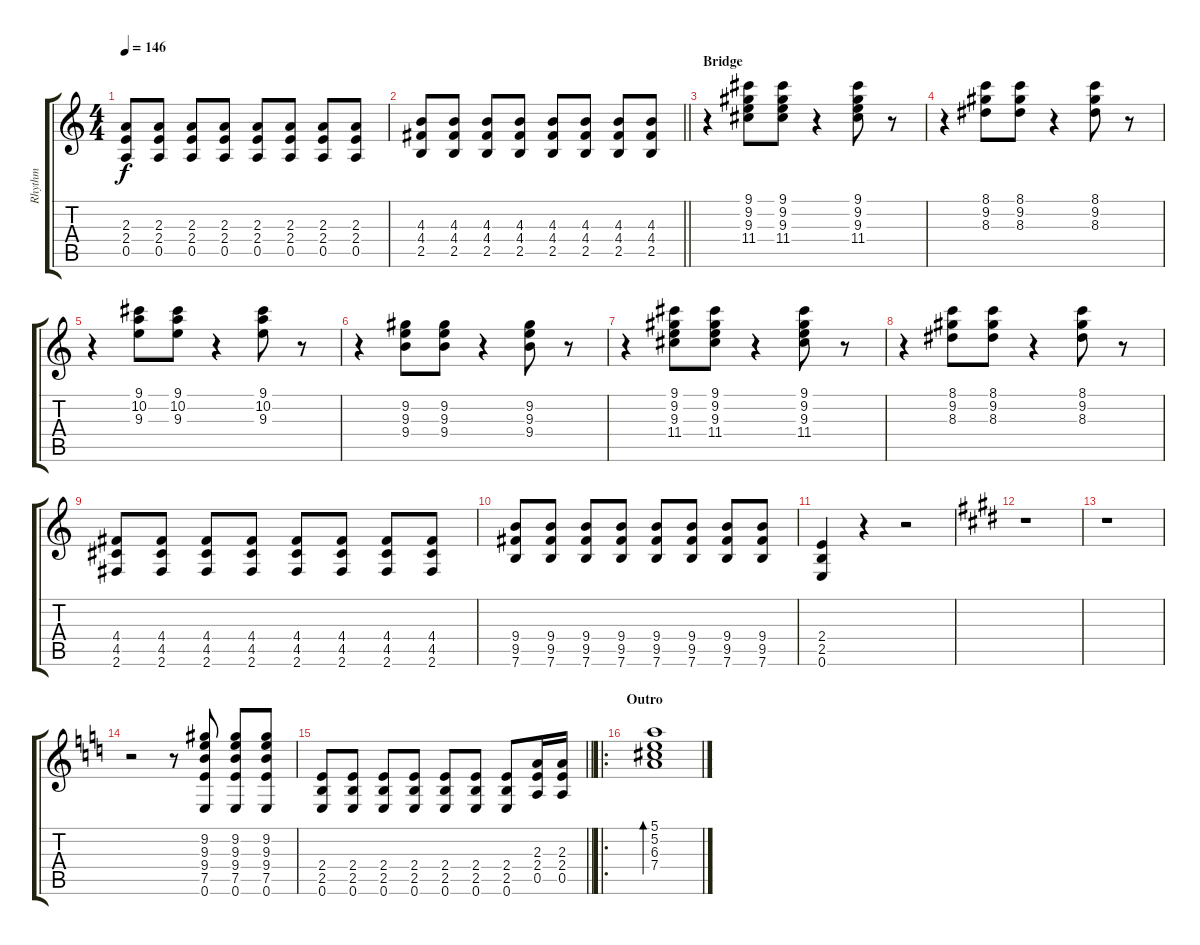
\track ("Rhythm" "Rhythm") {instrument distortionguitar}
\staff {score tabs}
\tuning (E4 B3 G3 D3 A2 E2) {hide}
\ts (4 4)
\tempo 146
\clef g2
\ks c
(2.3 2.4 0.5).8{dy f} (2.3 2.4 0.5).8 (2.3 2.4 0.5).8 (2.3 2.4 0.5).8 (2.3 2.4 0.5).8 (2.3 2.4 0.5).8 (2.3 2.4 0.5).8 (2.3 2.4 0.5).8 |
\barLineRight lightlight
(4.3 4.4 2.5).8 (4.3 4.4 2.5).8 (4.3 4.4 2.5).8 (4.3 4.4 2.5).8 (4.3 4.4 2.5).8 (4.3 4.4 2.5).8 (4.3 4.4 2.5).8 (4.3 4.4 2.5).8 |
\section ("" "Bridge")
r.4 (9.1 9.2 9.3 11.4).8 (9.1 9.2 9.3 11.4).8 r.4 (9.1 9.2 9.3 11.4).8 r.8 |
r.4 (8.1 9.2 8.3).8 (8.1 9.2 8.3).8 r.4 (8.1 9.2 8.3).8 r.8 |
r.4 (9.1 10.2 9.3).8 (9.1 10.2 9.3).8 r.4 (9.1 10.2 9.3).8 r.8 |
r.4 (9.2 9.3 9.4).8 (9.2 9.3 9.4).8 r.4 (9.2 9.3 9.4).8 r.8 |
r.4 (9.1 9.2 9.3 11.4).8 (9.1 9.2 9.3 11.4).8 r.4 (9.1 9.2 9.3 11.4).8 r.8 |
r.4 (8.1 9.2 8.3).8 (8.1 9.2 8.3).8 r.4 (8.1 9.2 8.3).8 r.8 |
(4.4 4.5 2.6).8 (4.4 4.5 2.6).8 (4.4 4.5 2.6).8 (4.4 4.5 2.6).8 (4.4 4.5 2.6).8 (4.4 4.5 2.6).8 (4.4 4.5 2.6).8 (4.4 4.5 2.6).8 |
(9.4 9.5 7.6).8 (9.4 9.5 7.6).8 (9.4 9.5 7.6).8 (9.4 9.5 7.6).8 (9.4 9.5 7.6).8 (9.4 9.5 7.6).8 (9.4 9.5 7.6).8 (9.4 9.5 7.6).8 |
(2.4 2.5 0.6).4 r.4 r.2 |
\ks c#minor
r.1 |
r.1 |
\ks c
r.2 r.8 (9.2 9.3 9.4 7.5 0.6).8 (9.2 9.3 9.4 7.5 0.6).8 (9.2 9.3 9.4 7.5 0.6).8 |
\barLineRight lightlight
(2.4 2.5 0.6).8 (2.4 2.5 0.6).8 (2.4 2.5 0.6).8 (2.4 2.5 0.6).8 (2.4 2.5 0.6).8 (2.4 2.5 0.6).8 (2.4 2.5 0.6).8 (2.3 2.4 0.5).16 (2.3 2.4 0.5).16 |
\ro
\section ("" "Outro")
(5.1 5.2 6.3 7.4).1{bd 30}
